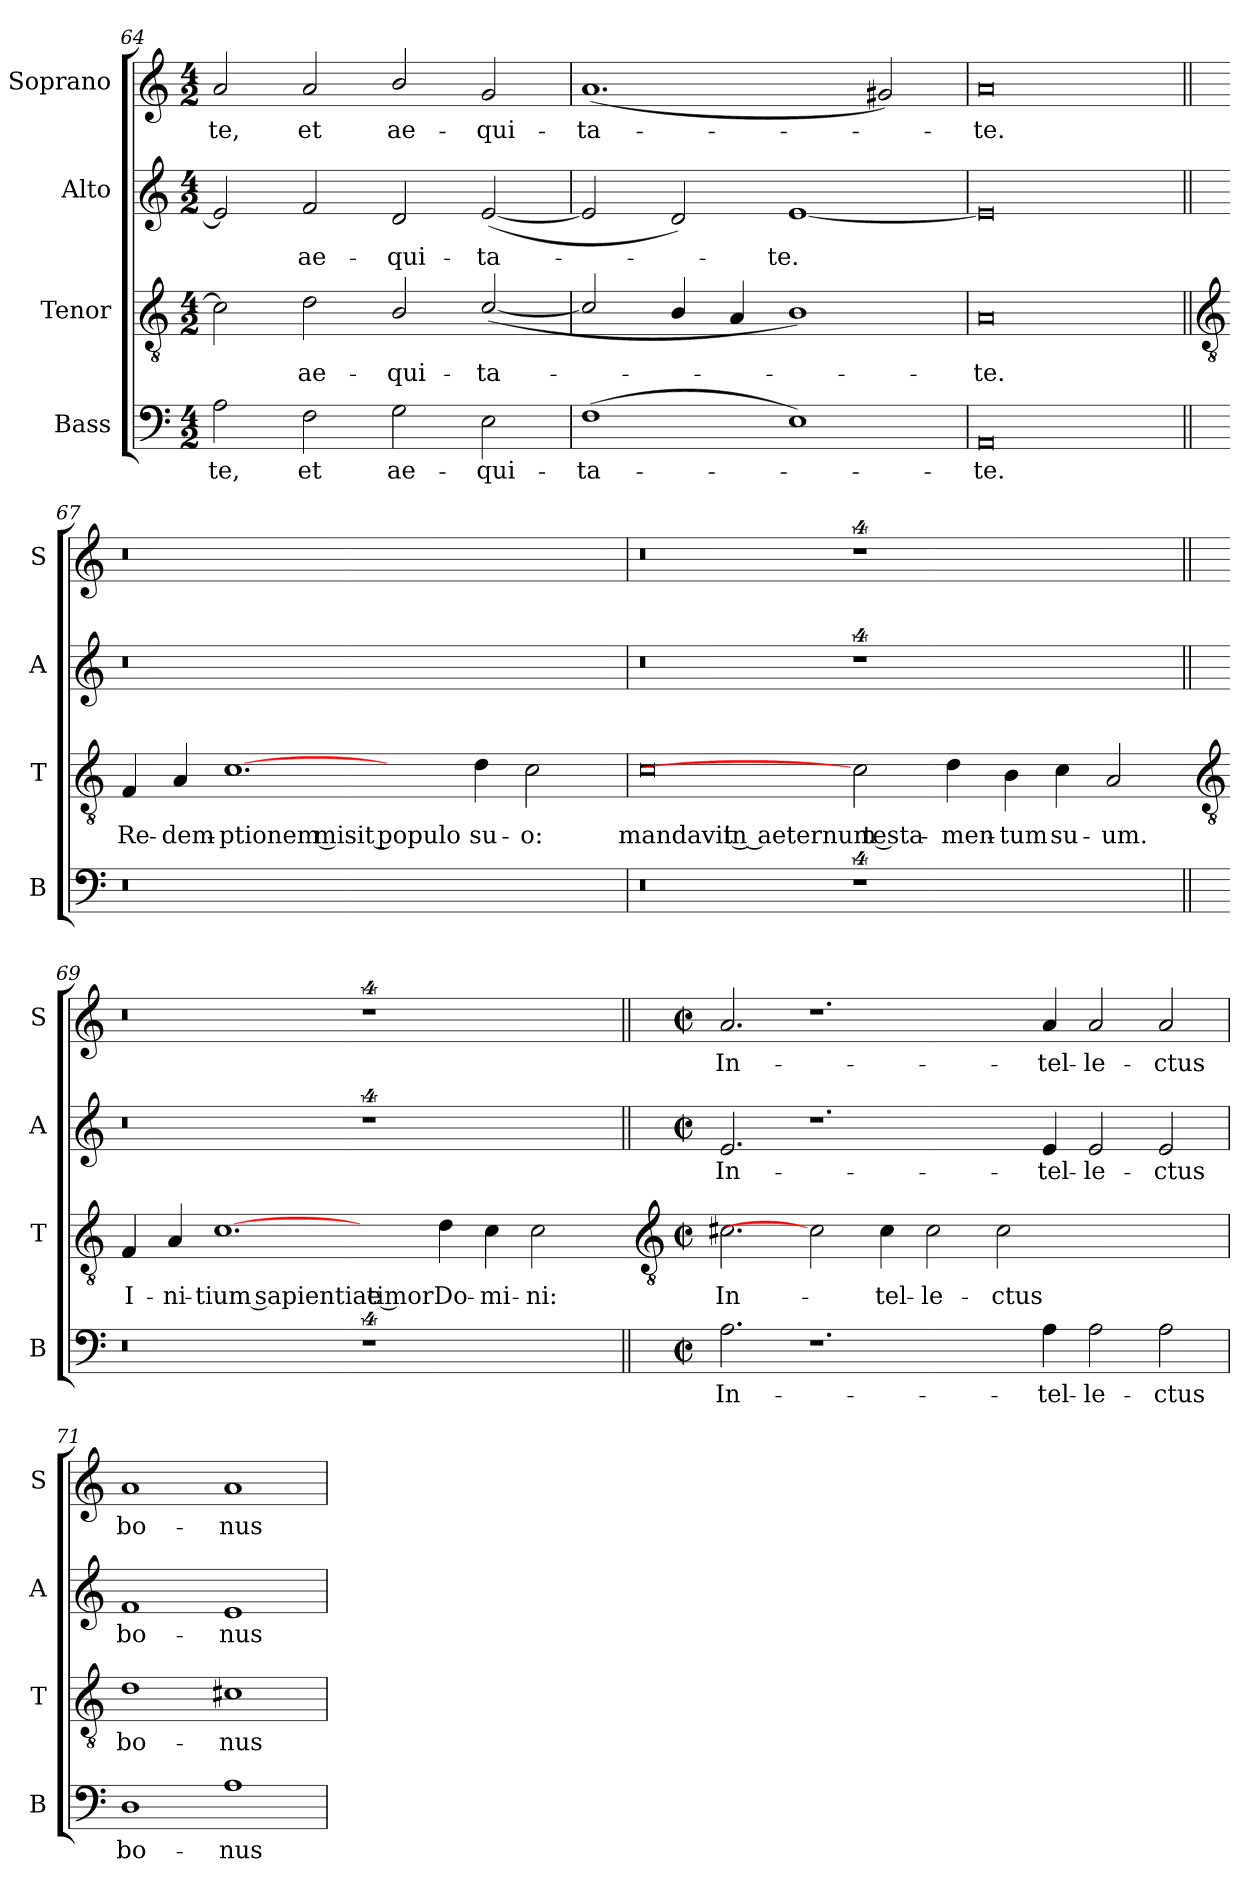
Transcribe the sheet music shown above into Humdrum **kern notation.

**kern	**text	**kern	**text	**kern	**text	**kern	**text
*part4	*part4	*part3	*part3	*part2	*part2	*part1	*part1
*staff4	*staff4	*staff3	*staff3	*staff2	*staff2	*staff1	*staff1
*I"Bass	*	*I"Tenor	*	*I"Alto	*	*I"Soprano	*
*I'B	*	*I'T	*	*I'A	*	*I'S	*
*clefF4	*	*clefGv2	*	*clefG2	*	*clefG2	*
*k[]	*	*k[]	*	*k[]	*	*k[]	*
*C:	*	*C:	*	*C:	*	*C:	*
*M4/2	*	*M4/2	*	*M4/2	*	*M4/2	*
=64	=64	=64	=64	=64	=64	=64	=64
!	!LO:LY:b	!	!	!	!	!	!LO:LY:b
2A	-te,	2c]	.	2e]	.	2a	-te,
!	!LO:LY:b	!	!LO:LY:b	!	!LO:LY:b	!	!LO:LY:b
2F	et	2d	ae-	2f	ae-	2a	et
!	!LO:LY:b	!	!LO:LY:b	!	!LO:LY:b	!	!LO:LY:b
2G	ae-	2B/	-qui-	2d	-qui-	2b/	ae-
!	!LO:LY:b	!	!LO:LY:b	!	!LO:LY:b	!	!LO:LY:b
2E	-qui-	(<[2c/	-ta-	(<[2e	-ta-	2g	-qui-
=65	=65	=65	=65	=65	=65	=65	=65
!	!LO:LY:b	!	!	!	!	!	!LO:LY:b
(>1F	-ta-	2c/]	.	2e]	.	(<1.a	-ta-
.	.	4B/	.	2d)	.	.	.
.	.	4A	.	.	.	.	.
!	!	!	!	!	!LO:LY:b	!	!
1E)	.	1B/)	.	[1e	te.	.	.
.	.	.	.	.	.	2g#X)	.
=66	=66	=66	=66	=66	=66	=66	=66
!	!LO:LY:b	!	!LO:LY:b	!	!	!	!LO:LY:b
0AA	te.	0A	te.	0e]	.	0a	te.
!!LO:LB:g=z
=67||	=67||	=67||	=67||	=67||	=67||	=67||	=67||
*	*	*clefGv2	*	*	*	*	*
!	!	!	!LO:LY:b	!	!	!	!
0r	.	4F	Re-	0r	.	0r	.
!	!	!	!LO:LY:b	!	!	!	!
.	.	4A	-dem-	.	.	.	.
!	!	!	!LO:LY:b	!	!	!	!
.	.	[1.c	-ptionem misit populo	.	.	.	.
1ryy	.	2ryy	.	1ryy	.	1ryy	.
!	!	!	!LO:LY:b	!	!	!	!
.	.	4d	su-	.	.	.	.
!	!	!	!LO:LY:b	!	!	!	!
.	.	2c	-o:	.	.	.	.
4ryy	.	.	.	4ryy	.	4ryy	.
=68	=68	=68	=68	=68	=68	=68	=68
!	!	!	!LO:LY:b	!	!	!	!
0r	.	0c	mandavit in aeternum testa-	0r	.	0r	.
4%5r	.	2c]	.	4%5r	.	4%5r	.
!	!	!	!LO:LY:b	!	!	!	!
.	.	4d	-men-	.	.	.	.
!	!	!	!LO:LY:b	!	!	!	!
.	.	4B	-tum	.	.	.	.
!	!	!	!LO:LY:b	!	!	!	!
.	.	4c	su-	.	.	.	.
!	!	!	!LO:LY:b	!	!	!	!
2ryy	.	2A	-um.	2ryy	.	2ryy	.
!!LO:LB:g=z
=69||	=69||	=69-	=69||	=69||	=69||	=69||	=69||
*	*	*clefGv2	*	*	*	*	*
!	!	!	!LO:LY:b	!	!	!	!
0r	.	4F	I-	0r	.	0r	.
!	!	!	!LO:LY:b	!	!	!	!
.	.	4A	-ni-	.	.	.	.
!	!	!	!LO:LY:b	!	!	!	!
.	.	[1.c	-tium sapientiae timor	.	.	.	.
4%5r	.	2ryy	.	4%5r	.	4%5r	.
!	!	!	!LO:LY:b	!	!	!	!
.	.	4d	Do-	.	.	.	.
!	!	!	!LO:LY:b	!	!	!	!
.	.	4c	-mi-	.	.	.	.
!	!	!	!LO:LY:b	!	!	!	!
.	.	2c	-ni:	.	.	.	.
4ryy	.	.	.	4ryy	.	4ryy	.
!!LO:LB:g=z
=70||	=70||	=70-	=70||	=70||	=70||	=70||	=70||
*	*	*clefGv2	*	*	*	*	*
*k[]	*	*	*	*k[]	*	*k[]	*
*C:	*	*	*	*C:	*	*C:	*
*M4/2	*	*M4/2	*	*M4/2	*	*M4/2	*
*met(c|)	*	*met(c|)	*	*met(c|)	*	*met(c|)	*
!	!LO:LY:b	!	!LO:LY:b	!	!LO:LY:b	!	!LO:LY:b
2.A	In-	2.c#X	In-	2.e	In-	2.a	In-
1.r	.	2c]	.	1.r	.	1.r	.
!	!	!	!LO:LY:b	!	!	!	!
.	.	4c#	-tel-	.	.	.	.
!	!	!	!LO:LY:b	!	!	!	!
.	.	2c#	-le-	.	.	.	.
!	!	!	!LO:LY:b	!	!	!	!
.	.	2c#	-ctus	.	.	.	.
!	!LO:LY:b	!	!	!	!LO:LY:b	!	!LO:LY:b
4A	-tel-	.	.	4e	-tel-	4a	-tel-
!	!LO:LY:b	!	!	!	!LO:LY:b	!	!LO:LY:b
2A	-le-	1ryy	.	2e	-le-	2a	-le-
!	!LO:LY:b	!	!	!	!LO:LY:b	!	!LO:LY:b
2A	-ctus	.	.	2e	-ctus	2a	-ctus
=71	=71	=71	=71	=71	=71	=71	=71
!	!LO:LY:b	!	!LO:LY:b	!	!LO:LY:b	!	!LO:LY:b
1D	bo-	1d	bo-	1f	bo-	1a	bo-
!	!LO:LY:b	!	!LO:LY:b	!	!LO:LY:b	!	!LO:LY:b
1A	-nus	1c#X	-nus	1e	-nus	1a	-nus
=	=	=	=	=	=	=	=
*-	*-	*-	*-	*-	*-	*-	*-
